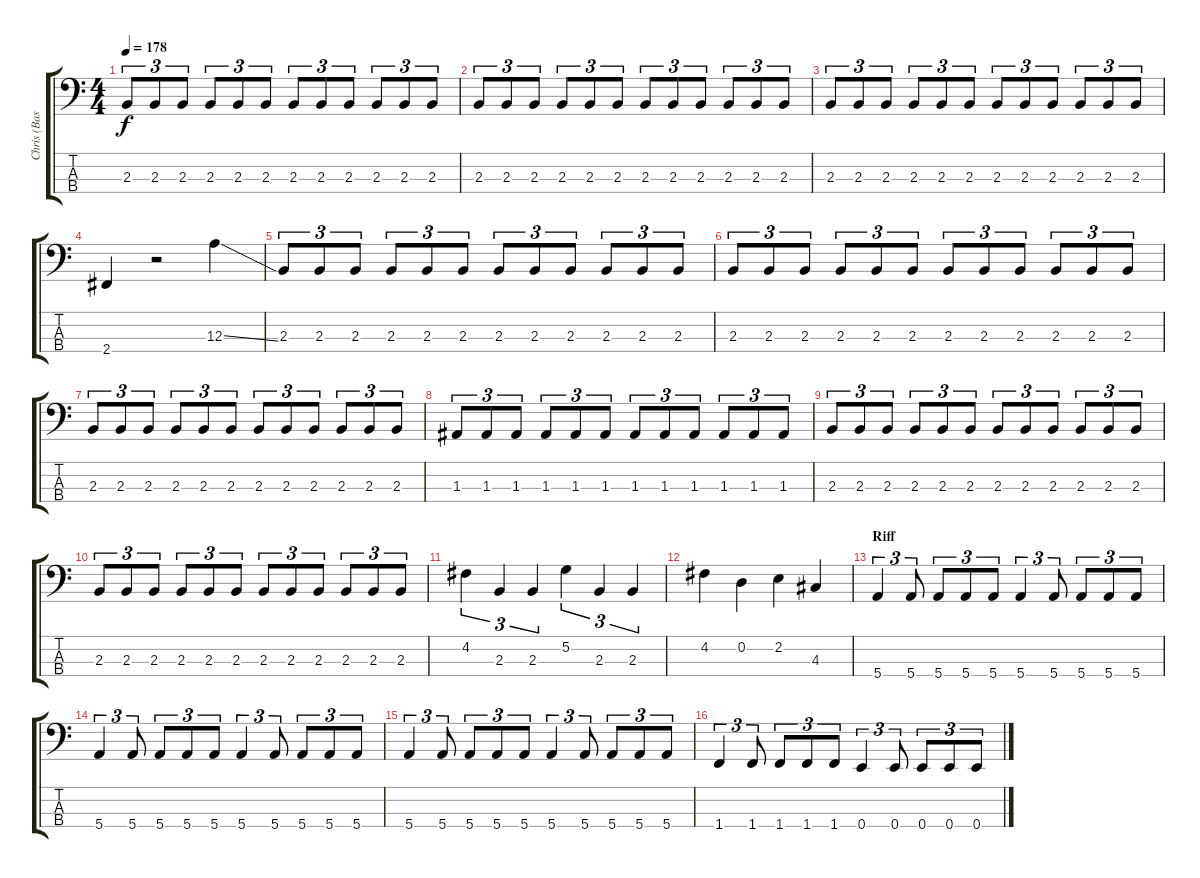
\track ("Chris (Bass)" "Chris (Bas") {instrument electricbassfinger}
\staff {score tabs}
\tuning (G2 D2 A1 E1) {hide}
\ts (4 4)
\tempo 178
\clef f4
\ks c
2.3.8{tu (3 2) dy f} 2.3.8{tu (3 2)} 2.3.8{tu (3 2)} 2.3.8{tu (3 2)} 2.3.8{tu (3 2)} 2.3.8{tu (3 2)} 2.3.8{tu (3 2)} 2.3.8{tu (3 2)} 2.3.8{tu (3 2)} 2.3.8{tu (3 2)} 2.3.8{tu (3 2)} 2.3.8{tu (3 2)} |
2.3.8{tu (3 2)} 2.3.8{tu (3 2)} 2.3.8{tu (3 2)} 2.3.8{tu (3 2)} 2.3.8{tu (3 2)} 2.3.8{tu (3 2)} 2.3.8{tu (3 2)} 2.3.8{tu (3 2)} 2.3.8{tu (3 2)} 2.3.8{tu (3 2)} 2.3.8{tu (3 2)} 2.3.8{tu (3 2)} |
2.3.8{tu (3 2)} 2.3.8{tu (3 2)} 2.3.8{tu (3 2)} 2.3.8{tu (3 2)} 2.3.8{tu (3 2)} 2.3.8{tu (3 2)} 2.3.8{tu (3 2)} 2.3.8{tu (3 2)} 2.3.8{tu (3 2)} 2.3.8{tu (3 2)} 2.3.8{tu (3 2)} 2.3.8{tu (3 2)} |
2.4.4 r.2 12.3{ss}.4 |
2.3.8{tu (3 2)} 2.3.8{tu (3 2)} 2.3.8{tu (3 2)} 2.3.8{tu (3 2)} 2.3.8{tu (3 2)} 2.3.8{tu (3 2)} 2.3.8{tu (3 2)} 2.3.8{tu (3 2)} 2.3.8{tu (3 2)} 2.3.8{tu (3 2)} 2.3.8{tu (3 2)} 2.3.8{tu (3 2)} |
2.3.8{tu (3 2)} 2.3.8{tu (3 2)} 2.3.8{tu (3 2)} 2.3.8{tu (3 2)} 2.3.8{tu (3 2)} 2.3.8{tu (3 2)} 2.3.8{tu (3 2)} 2.3.8{tu (3 2)} 2.3.8{tu (3 2)} 2.3.8{tu (3 2)} 2.3.8{tu (3 2)} 2.3.8{tu (3 2)} |
2.3.8{tu (3 2)} 2.3.8{tu (3 2)} 2.3.8{tu (3 2)} 2.3.8{tu (3 2)} 2.3.8{tu (3 2)} 2.3.8{tu (3 2)} 2.3.8{tu (3 2)} 2.3.8{tu (3 2)} 2.3.8{tu (3 2)} 2.3.8{tu (3 2)} 2.3.8{tu (3 2)} 2.3.8{tu (3 2)} |
1.3.8{tu (3 2)} 1.3.8{tu (3 2)} 1.3.8{tu (3 2)} 1.3.8{tu (3 2)} 1.3.8{tu (3 2)} 1.3.8{tu (3 2)} 1.3.8{tu (3 2)} 1.3.8{tu (3 2)} 1.3.8{tu (3 2)} 1.3.8{tu (3 2)} 1.3.8{tu (3 2)} 1.3.8{tu (3 2)} |
2.3.8{tu (3 2)} 2.3.8{tu (3 2)} 2.3.8{tu (3 2)} 2.3.8{tu (3 2)} 2.3.8{tu (3 2)} 2.3.8{tu (3 2)} 2.3.8{tu (3 2)} 2.3.8{tu (3 2)} 2.3.8{tu (3 2)} 2.3.8{tu (3 2)} 2.3.8{tu (3 2)} 2.3.8{tu (3 2)} |
2.3.8{tu (3 2)} 2.3.8{tu (3 2)} 2.3.8{tu (3 2)} 2.3.8{tu (3 2)} 2.3.8{tu (3 2)} 2.3.8{tu (3 2)} 2.3.8{tu (3 2)} 2.3.8{tu (3 2)} 2.3.8{tu (3 2)} 2.3.8{tu (3 2)} 2.3.8{tu (3 2)} 2.3.8{tu (3 2)} |
4.2.4{tu (3 2)} 2.3.4{tu (3 2)} 2.3.4{tu (3 2)} 5.2.4{tu (3 2)} 2.3.4{tu (3 2)} 2.3.4{tu (3 2)} |
4.2.4 0.2.4 2.2.4 4.3.4 |
\section ("" "Riff")
5.4.4{tu (3 2)} 5.4.8{tu (3 2)} 5.4.8{tu (3 2)} 5.4.8{tu (3 2)} 5.4.8{tu (3 2)} 5.4.4{tu (3 2)} 5.4.8{tu (3 2)} 5.4.8{tu (3 2)} 5.4.8{tu (3 2)} 5.4.8{tu (3 2)} |
5.4.4{tu (3 2)} 5.4.8{tu (3 2)} 5.4.8{tu (3 2)} 5.4.8{tu (3 2)} 5.4.8{tu (3 2)} 5.4.4{tu (3 2)} 5.4.8{tu (3 2)} 5.4.8{tu (3 2)} 5.4.8{tu (3 2)} 5.4.8{tu (3 2)} |
5.4.4{tu (3 2)} 5.4.8{tu (3 2)} 5.4.8{tu (3 2)} 5.4.8{tu (3 2)} 5.4.8{tu (3 2)} 5.4.4{tu (3 2)} 5.4.8{tu (3 2)} 5.4.8{tu (3 2)} 5.4.8{tu (3 2)} 5.4.8{tu (3 2)} |
1.4.4{tu (3 2)} 1.4.8{tu (3 2)} 1.4.8{tu (3 2)} 1.4.8{tu (3 2)} 1.4.8{tu (3 2)} 0.4.4{tu (3 2)} 0.4.8{tu (3 2)} 0.4.8{tu (3 2)} 0.4.8{tu (3 2)} 0.4.8{tu (3 2)}
